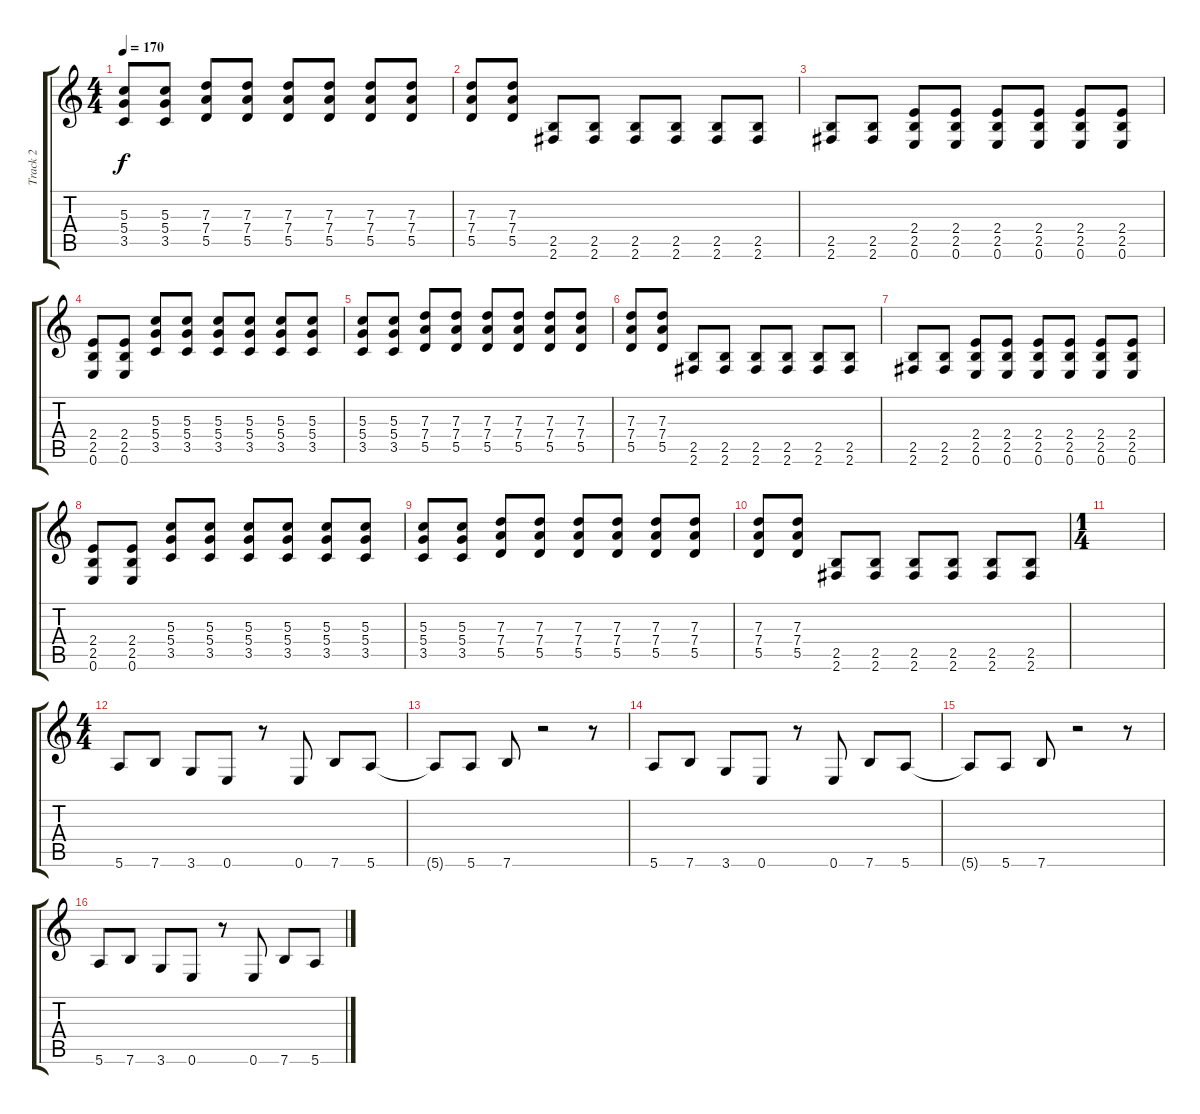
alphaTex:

\track ("Track 2" "Track 2") {mute instrument overdrivenguitar}
\staff {score tabs}
\tuning (E4 B3 G3 D3 A2 E2) {hide}
\ts (4 4)
\tempo 170
\clef g2
\ks c
(5.3 5.4 3.5).8{dy f} (5.3 5.4 3.5).8 (7.3 7.4 5.5).8 (7.3 7.4 5.5).8 (7.3 7.4 5.5).8 (7.3 7.4 5.5).8 (7.3 7.4 5.5).8 (7.3 7.4 5.5).8 |
(7.3 7.4 5.5).8 (7.3 7.4 5.5).8 (2.5 2.6).8 (2.5 2.6).8 (2.5 2.6).8 (2.5 2.6).8 (2.5 2.6).8 (2.5 2.6).8 |
(2.5 2.6).8 (2.5 2.6).8 (2.4 2.5 0.6).8 (2.4 2.5 0.6).8 (2.4 2.5 0.6).8 (2.4 2.5 0.6).8 (2.4 2.5 0.6).8 (2.4 2.5 0.6).8 |
(2.4 2.5 0.6).8 (2.4 2.5 0.6).8 (5.3 5.4 3.5).8 (5.3 5.4 3.5).8 (5.3 5.4 3.5).8 (5.3 5.4 3.5).8 (5.3 5.4 3.5).8 (5.3 5.4 3.5).8 |
(5.3 5.4 3.5).8 (5.3 5.4 3.5).8 (7.3 7.4 5.5).8 (7.3 7.4 5.5).8 (7.3 7.4 5.5).8 (7.3 7.4 5.5).8 (7.3 7.4 5.5).8 (7.3 7.4 5.5).8 |
(7.3 7.4 5.5).8 (7.3 7.4 5.5).8 (2.5 2.6).8 (2.5 2.6).8 (2.5 2.6).8 (2.5 2.6).8 (2.5 2.6).8 (2.5 2.6).8 |
(2.5 2.6).8 (2.5 2.6).8 (2.4 2.5 0.6).8 (2.4 2.5 0.6).8 (2.4 2.5 0.6).8 (2.4 2.5 0.6).8 (2.4 2.5 0.6).8 (2.4 2.5 0.6).8 |
(2.4 2.5 0.6).8 (2.4 2.5 0.6).8 (5.3 5.4 3.5).8 (5.3 5.4 3.5).8 (5.3 5.4 3.5).8 (5.3 5.4 3.5).8 (5.3 5.4 3.5).8 (5.3 5.4 3.5).8 |
(5.3 5.4 3.5).8 (5.3 5.4 3.5).8 (7.3 7.4 5.5).8 (7.3 7.4 5.5).8 (7.3 7.4 5.5).8 (7.3 7.4 5.5).8 (7.3 7.4 5.5).8 (7.3 7.4 5.5).8 |
(7.3 7.4 5.5).8 (7.3 7.4 5.5).8 (2.5 2.6).8 (2.5 2.6).8 (2.5 2.6).8 (2.5 2.6).8 (2.5 2.6).8 (2.5 2.6).8 |
\ts (1 4)
|
\ts (4 4)
5.6.8 7.6.8 3.6.8 0.6.8 r.8 0.6.8 7.6.8 5.6.8 |
5.6{t}.8 5.6.8 7.6.8 r.2 r.8 |
5.6.8 7.6.8 3.6.8 0.6.8 r.8 0.6.8 7.6.8 5.6.8 |
5.6{t}.8 5.6.8 7.6.8 r.2 r.8 |
5.6.8 7.6.8 3.6.8 0.6.8 r.8 0.6.8 7.6.8 5.6.8
